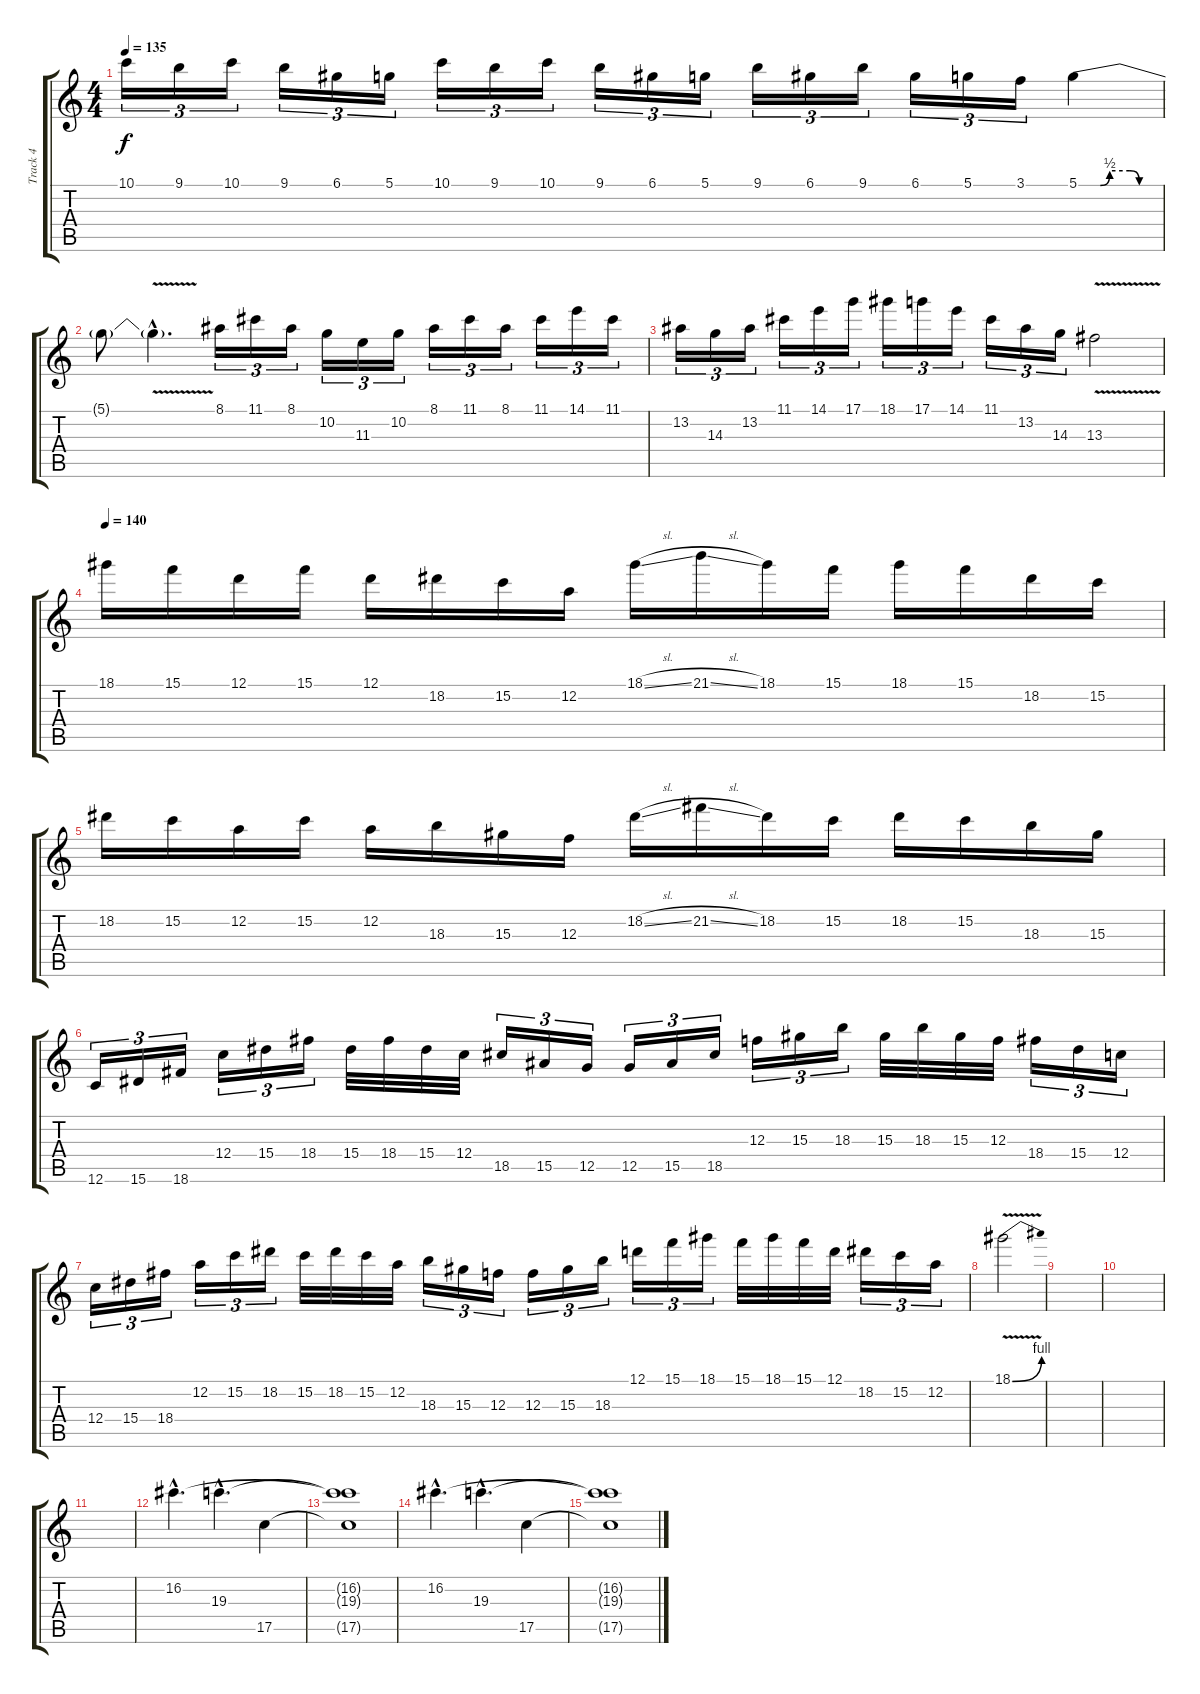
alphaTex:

\track ("Track 4" "Track 4") {instrument distortionguitar}
\staff {score tabs}
\tuning (D4 A3 F3 C3 G2 C2) {hide}
\ts (4 4)
\tempo 135
\clef g2
\ks c
10.1.16{tu (3 2) dy f} 9.1.16{tu (3 2)} 10.1.16{tu (3 2)} 9.1.16{tu (3 2)} 6.1.16{tu (3 2)} 5.1.16{tu (3 2)} 10.1.16{tu (3 2)} 9.1.16{tu (3 2)} 10.1.16{tu (3 2)} 9.1.16{tu (3 2)} 6.1.16{tu (3 2)} 5.1.16{tu (3 2)} 9.1.16{tu (3 2)} 6.1.16{tu (3 2)} 9.1.16{tu (3 2)} 6.1.16{tu (3 2)} 5.1.16{tu (3 2)} 3.1.16{tu (3 2)} 5.1{be (custom 0 0 16 0 23 2 38 2 45 0 60 0)}.4 |
5.1{t}.8 5.1{v hac t}.4{d} 8.1.16{tu (3 2)} 11.1.16{tu (3 2)} 8.1.16{tu (3 2)} 10.2.16{tu (3 2)} 11.3.16{tu (3 2)} 10.2.16{tu (3 2)} 8.1.16{tu (3 2)} 11.1.16{tu (3 2)} 8.1.16{tu (3 2)} 11.1.16{tu (3 2)} 14.1.16{tu (3 2)} 11.1.16{tu (3 2)} |
13.2.16{tu (3 2)} 14.3.16{tu (3 2)} 13.2.16{tu (3 2)} 11.1.16{tu (3 2)} 14.1.16{tu (3 2)} 17.1.16{tu (3 2)} 18.1.16{tu (3 2)} 17.1.16{tu (3 2)} 14.1.16{tu (3 2)} 11.1.16{tu (3 2)} 13.2.16{tu (3 2)} 14.3.16{tu (3 2)} 13.3{v}.2 |
\tempo 140
18.1.16 15.1.16 12.1.16 15.1.16 12.1.16 18.2.16 15.2.16 12.2.16 18.1{sl}.16 21.1{sl}.16 18.1.16 15.1.16 18.1.16 15.1.16 18.2.16 15.2.16 |
18.2.16 15.2.16 12.2.16 15.2.16 12.2.16 18.3.16 15.3.16 12.3.16 18.2{sl}.16 21.2{sl}.16 18.2.16 15.2.16 18.2.16 15.2.16 18.3.16 15.3.16 |
12.6.16{tu (3 2)} 15.6.16{tu (3 2)} 18.6.16{tu (3 2)} 12.4.16{tu (3 2)} 15.4.16{tu (3 2)} 18.4.16{tu (3 2)} 15.4.32 18.4.32 15.4.32 12.4.32 18.5.16{tu (3 2)} 15.5.16{tu (3 2)} 12.5.16{tu (3 2)} 12.5.16{tu (3 2)} 15.5.16{tu (3 2)} 18.5.16{tu (3 2)} 12.3.16{tu (3 2)} 15.3.16{tu (3 2)} 18.3.16{tu (3 2)} 15.3.32 18.3.32 15.3.32 12.3.32 18.4.16{tu (3 2)} 15.4.16{tu (3 2)} 12.4.16{tu (3 2)} |
12.4.16{tu (3 2)} 15.4.16{tu (3 2)} 18.4.16{tu (3 2)} 12.2.16{tu (3 2)} 15.2.16{tu (3 2)} 18.2.16{tu (3 2)} 15.2.32 18.2.32 15.2.32 12.2.32 18.3.16{tu (3 2)} 15.3.16{tu (3 2)} 12.3.16{tu (3 2)} 12.3.16{tu (3 2)} 15.3.16{tu (3 2)} 18.3.16{tu (3 2)} 12.1.16{tu (3 2)} 15.1.16{tu (3 2)} 18.1.16{tu (3 2)} 15.1.32 18.1.32 15.1.32 12.1.32 18.2.16{tu (3 2)} 15.2.16{tu (3 2)} 12.2.16{tu (3 2)} |
18.1{be (bend 0 0 60 4) v}.2 |
|
|
|
16.2{hac}.4{d} 19.3{hac}.4{d} 17.5.4 |
(16.2{t} 19.3{t} 17.5{t}).1 |
16.2{hac}.4{d} 19.3{hac}.4{d} 17.5.4 |
(16.2{t} 19.3{t} 17.5{t}).1
